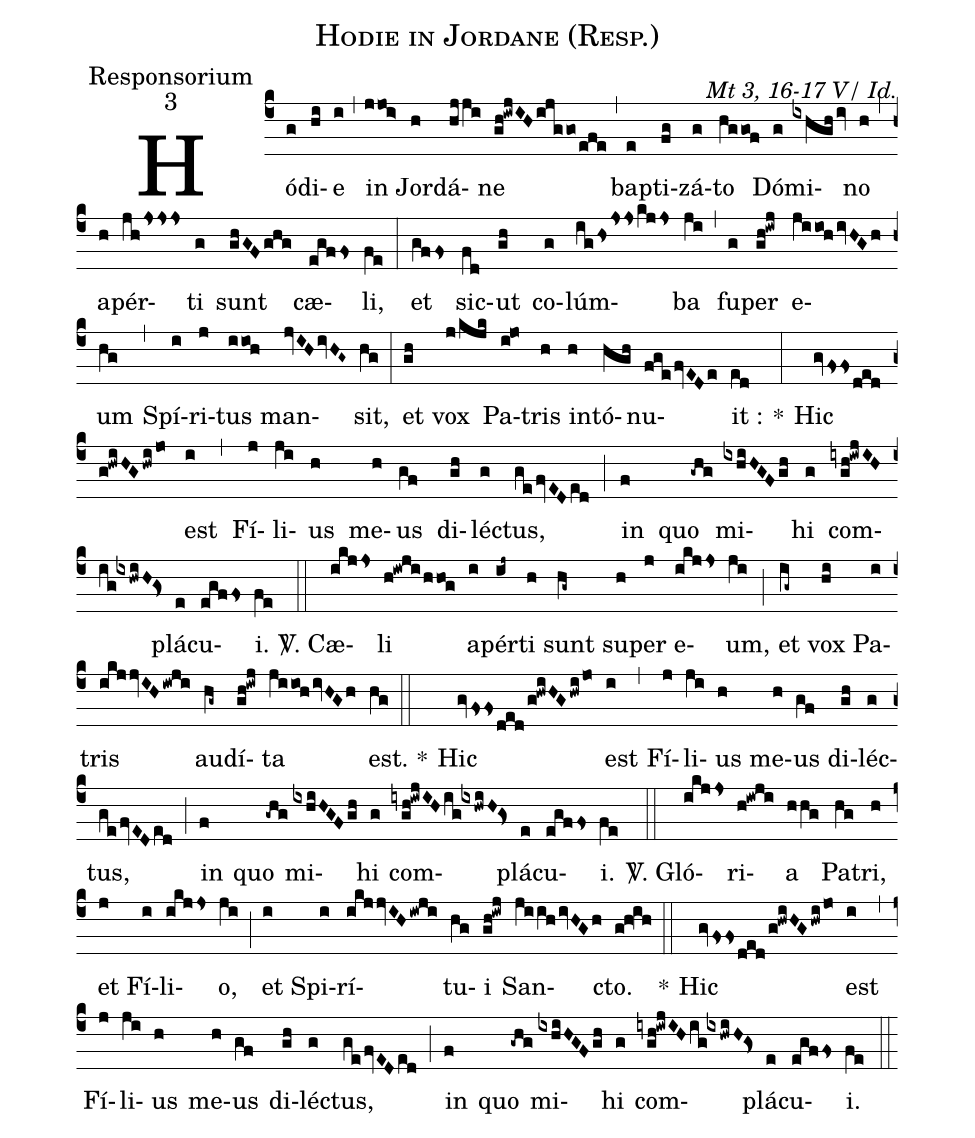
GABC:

name:Hodie in Jordane (Resp.);
office-part:Responsorium;
mode:3;
commentary:Mt 3, 16-17 V/ Id.;
%%
(c4)Hó(g)di(hi)e(i) (,) in(jjoi>) Jor(h)dá(hjji)ne(gh!iwjIHijggo/efe) (,) bap(e)ti(fg)zá(g)to(hggof) Dó(g)mi(ixhgh/iv)no(h) (,) a(h)pér(jhjsss)ti(g) sunt(ghGFghg) cæ(egffs)li,(fe) (:) et(gffs) sic(fd)ut(gh) co(g)lúm(ighsjsskjjs)ba(ji) (,) fu(g)per(gh!iwj) e(jiioh/ivHGh)um(hg) (,) Spí(i)ri(j)tus(iioh) man(jvIHivHG~)sit,(hg) (:) et(gh) vox(j/kjk) Pa(i!jo)tris(h) in(h)tó(hgh)nu(fge/fvEDe)it :(ed) *(:) Hic(gvfssded/g!hwiHG/hwi/jo) est(i) (,) Fí(j)li(ji)us(h) me(h)us(gf) di(gh)léc(g)tus,(ge/fvEDed) (;) in(f) quo(-ghg) mi(ixhiHGFgh)hi(g) com(iygh!iwjIHig!ixhwiH!Gs>)plá(e)cu(egffs)i.(fe) (::)

<sp>V/</sp>. Cæ(ikjjs)li(h!iwji/hhog) a(i)pér(ij~)ti(h) sunt(hg~) su(h)per(j) e(ikjjs)um,(ji) (;) et(ig~) vox(hi) Pa(i)tris(ikjjvIH/iwji) au(hg~)dí(gh!iwj)ta(jiioh/ivHGh) est.(hg) (::)
*() Hic(gvfssded/g!hwiHG/hwi/jo) est(i) (,) Fí(j)li(ji)us(h) me(h)us(gf) di(gh)léc(g)tus,(ge/fvEDed) (;) in(f) quo(-ghg) mi(ixhiHGFgh)hi(g) com(iygh!iwjIHig!ixhwiH!Gs>)plá(e)cu(egffs)i.(fe) (::)

<sp>V/</sp>. Gló(ikjjs)ri(h!iwji)a(hhg) Pa(hg)tri,(h) et(j) Fí(i)li(ikjjs)o,(ji) (;) et(i) Spi(i)rí(ikjjvIH/iwji)tu(hg)i(gh!iwj) San(jiihivHGh)cto.(g!h!ih) (::)
*() Hic(gvfssded/g!hwiHG/hwi/jo) est(i) (,) Fí(j)li(ji)us(h) me(h)us(gf) di(gh)léc(g)tus,(ge/fvEDed) (;) in(f) quo(-ghg) mi(ixhiHGFgh)hi(g) com(iygh!iwjIHig!ixhwiH!Gs>)plá(e)cu(egffs)i.(fe) (::)
